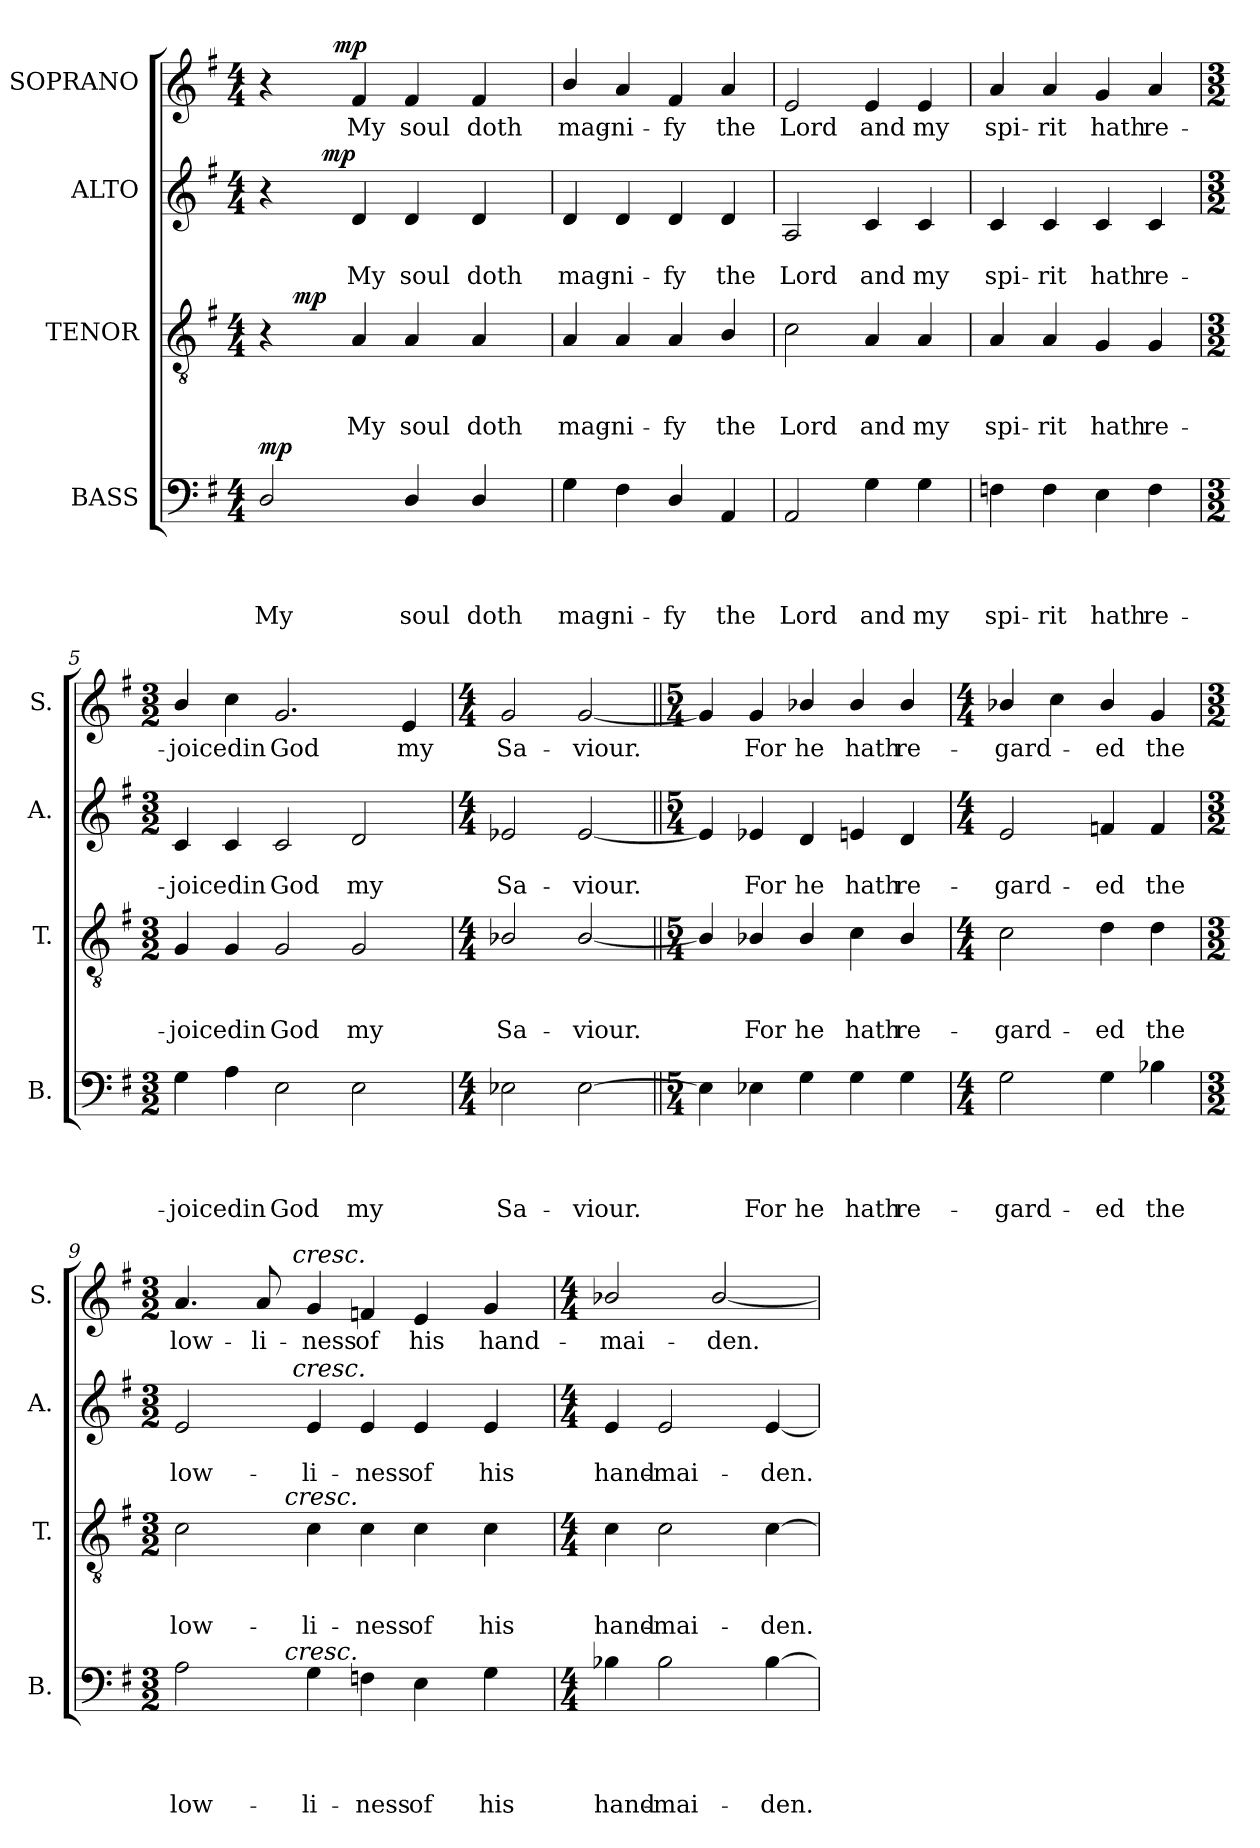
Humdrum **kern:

**kern	**text	**text	**text	**text	**dynam	**kern	**text	**text	**text	**dynam	**kern	**text	**text	**dynam	**kern	**text	**dynam
*part4	*part4	*part4	*part4	*part4	*part4	*part3	*part3	*part3	*part3	*part3	*part2	*part2	*part2	*part2	*part1	*part1	*part1
*staff4	*staff4	*staff4	*staff4	*staff4	*staff4	*staff3	*staff3	*staff3	*staff3	*staff3	*staff2	*staff2	*staff2	*staff2	*staff1	*staff1	*staff1
*I"BASS	*	*	*	*	*	*I"TENOR	*	*	*	*	*I"ALTO	*	*	*	*I"SOPRANO	*	*
*I'B.	*	*	*	*	*	*I'T.	*	*	*	*	*I'A.	*	*	*	*I'S.	*	*
*clefF4	*	*	*	*	*	*clefGv2	*	*	*	*	*clefG2	*	*	*	*clefG2	*	*
*k[f#]	*	*	*	*	*	*k[f#]	*	*	*	*	*k[f#]	*	*	*	*k[f#]	*	*
*G:	*	*	*	*	*	*G:	*	*	*	*	*G:	*	*	*	*G:	*	*
*M4/4	*	*	*	*	*	*M4/4	*	*	*	*	*M4/4	*	*	*	*M4/4	*	*
=1	=1	=1	=1	=1	=1	=1	=1	=1	=1	=1	=1	=1	=1	=1	=1	=1	=1
!	!	!	!	!LO:LY:b	!LO:DY:a	!	!	!	!	!	!	!	!	!	!	!	!
*	*	*	*	*	*	*^	*	*	*	*	*^	*	*	*	*^	*	*
2D/	.	.	.	My	mp	4r	8ryy	.	.	.	.	4r	8.ryy	.	.	.	4r	6ryy	.	.
!	!	!	!	!	!	!	!	!	!	!	!LO:DY:b	!	!	!	!	!	!	!	!	!
.	.	.	.	.	.	.	2..ryy	.	.	.	mp	.	.	.	.	.	.	.	.	.
.	.	.	.	.	.	.	.	.	.	.	.	.	.	.	.	.	.	24ryy	.	.
!	!	!	!	!	!	!	!	!	!	!	!	!	!	!	!	!LO:DY:a	!	!	!	!
.	.	.	.	.	.	.	.	.	.	.	.	.	2ryy	.	.	mp	.	.	.	.
!	!	!	!	!	!	!	!	!	!	!	!	!	!	!	!	!	!	!	!	!LO:DY:a
.	.	.	.	.	.	.	.	.	.	.	.	.	.	.	.	.	.	3%2ryy	.	mp
!	!	!	!	!	!	!	!	!	!	!LO:LY:b	!	!	!	!	!LO:LY:b	!	!	!	!LO:LY:b	!
.	.	.	.	.	.	4A/	.	.	.	My	.	4d/	.	.	My	.	4f#/	.	My	.
!	!	!	!	!LO:LY:b	!	!	!	!	!	!LO:LY:b	!	!	!	!	!LO:LY:b	!	!	!	!LO:LY:b	!
4D/	.	.	.	soul	.	4A/	.	.	.	soul	.	4d/	.	.	soul	.	4f#/	.	soul	.
.	.	.	.	.	.	.	.	.	.	.	.	.	4ryy	.	.	.	.	.	.	.
!	!	!	!	!LO:LY:b	!	!	!	!	!	!LO:LY:b	!	!	!	!	!LO:LY:b	!	!	!	!LO:LY:b	!
4D/	.	.	.	doth	.	4A/	.	.	.	doth	.	4d/	.	.	doth	.	4f#/	.	doth	.
.	.	.	.	.	.	.	.	.	.	.	.	.	.	.	.	.	.	12.ryy	.	.
.	.	.	.	.	.	.	.	.	.	.	.	.	16ryy	.	.	.	.	.	.	.
=2	=2	=2	=2	=2	=2	=2	=2	=2	=2	=2	=2	=2	=2	=2	=2	=2	=2	=2	=2	=2
!	!	!	!	!LO:LY:b	!	!	!	!	!	!LO:LY:b	!	!	!	!	!LO:LY:b	!	!	!	!LO:LY:b	!
*	*	*	*	*	*	*v	*v	*	*	*	*	*	*	*	*	*	*v	*v	*	*
*	*	*	*	*	*	*	*	*	*	*	*v	*v	*	*	*	*	*	*
4G\	.	.	.	mag-	.	4A/	.	.	mag-	.	4d/	.	mag-	.	4b/	mag-	.
!	!	!	!	!LO:LY:b	!	!	!	!	!LO:LY:b	!	!	!	!LO:LY:b	!	!	!LO:LY:b	!
4F#\	.	.	.	-ni-	.	4A/	.	.	-ni-	.	4d/	.	-ni-	.	4a/	-ni-	.
!	!	!	!	!LO:LY:b:rj	!	!	!	!	!LO:LY:b:rj	!	!	!	!LO:LY:b:rj	!	!	!LO:LY:b:rj	!
4D/	.	.	.	-fy	.	4A/	.	.	-fy	.	4d/	.	-fy	.	4f#/	-fy	.
!	!	!	!	!LO:LY:b	!	!	!	!	!LO:LY:b	!	!	!	!LO:LY:b	!	!	!LO:LY:b	!
4AA/	.	.	.	the	.	4B/	.	.	the	.	4d/	.	the	.	4a/	the	.
=3	=3	=3	=3	=3	=3	=3	=3	=3	=3	=3	=3	=3	=3	=3	=3	=3	=3
!	!	!	!	!LO:LY:b	!	!	!	!	!LO:LY:b	!	!	!	!LO:LY:b	!	!	!LO:LY:b	!
2AA/	.	.	.	Lord	.	2c\	.	.	Lord	.	2A/	.	Lord	.	2e/	Lord	.
!	!	!	!	!LO:LY:b	!	!	!	!	!LO:LY:b	!	!	!	!LO:LY:b	!	!	!LO:LY:b	!
4G\	.	.	.	and	.	4A/	.	.	and	.	4c/	.	and	.	4e/	and	.
!	!	!	!	!LO:LY:b	!	!	!	!	!LO:LY:b	!	!	!	!LO:LY:b	!	!	!LO:LY:b	!
4G\	.	.	.	my	.	4A/	.	.	my	.	4c/	.	my	.	4e/	my	.
=4	=4	=4	=4	=4	=4	=4	=4	=4	=4	=4	=4	=4	=4	=4	=4	=4	=4
!	!	!	!	!LO:LY:b	!	!	!	!	!LO:LY:b	!	!	!	!LO:LY:b	!	!	!LO:LY:b	!
4Fn\	.	.	.	spi-	.	4A/	.	.	spi-	.	4c/	.	spi-	.	4a/	spi-	.
!	!	!	!	!LO:LY:b:rj	!	!	!	!	!LO:LY:b:rj	!	!	!	!LO:LY:b:rj	!	!	!LO:LY:b:rj	!
4F\	.	.	.	-rit	.	4A/	.	.	-rit	.	4c/	.	-rit	.	4a/	-rit	.
!	!	!	!	!LO:LY:b	!	!	!	!	!LO:LY:b	!	!	!	!LO:LY:b	!	!	!LO:LY:b	!
4E\	.	.	.	hath	.	4G/	.	.	hath	.	4c/	.	hath	.	4g/	hath	.
!	!	!	!	!LO:LY:b	!	!	!	!	!LO:LY:b	!	!	!	!LO:LY:b	!	!	!LO:LY:b	!
4F\	.	.	.	re-	.	4G/	.	.	re-	.	4c/	.	re-	.	4a/	re-	.
=5	=5	=5	=5	=5	=5	=5	=5	=5	=5	=5	=5	=5	=5	=5	=5	=5	=5
*M3/2	*	*	*	*	*	*M3/2	*	*	*	*	*M3/2	*	*	*	*M3/2	*	*
!	!	!	!	!LO:LY:b	!	!	!	!	!LO:LY:b	!	!	!	!LO:LY:b	!	!	!LO:LY:b	!
4G\	.	.	.	-joicedin	.	4G/	.	.	-joicedin	.	4c/	.	-joicedin	.	4b/	-joicedin	.
4A\	.	.	.	.	.	4G/	.	.	.	.	4c/	.	.	.	4cc\	.	.
!	!	!	!	!LO:LY:b	!	!	!	!	!LO:LY:b	!	!	!	!LO:LY:b	!	!	!LO:LY:b	!
2E\	.	.	.	God	.	2G/	.	.	God	.	2c/	.	God	.	2.g/	God	.
!	!	!	!	!LO:LY:b	!	!	!	!	!LO:LY:b	!	!	!	!LO:LY:b	!	!	!	!
2E\	.	.	.	my	.	2G/	.	.	my	.	2d/	.	my	.	.	.	.
!	!	!	!	!	!	!	!	!	!	!	!	!	!	!	!	!LO:LY:b	!
.	.	.	.	.	.	.	.	.	.	.	.	.	.	.	4e/	my	.
=6	=6	=6	=6	=6	=6	=6	=6	=6	=6	=6	=6	=6	=6	=6	=6	=6	=6
*M4/4	*	*	*	*	*	*M4/4	*	*	*	*	*M4/4	*	*	*	*M4/4	*	*
!	!	!	!	!LO:LY:b	!	!	!	!	!LO:LY:b	!	!	!	!LO:LY:b	!	!	!LO:LY:b	!
2E-X\	.	.	.	Sa-	.	2B-X/	.	.	Sa-	.	2e-X/	.	Sa-	.	2g/	Sa-	.
!	!	!	!	!LO:LY:b	!	!	!	!	!LO:LY:b	!	!	!	!LO:LY:b	!	!	!LO:LY:b	!
[<2E-\	.	.	.	-viour.	.	[<2B-/	.	.	-viour.	.	[<2e-/	.	-viour.	.	[<2g/	-viour.	.
!!LO:LB:g=z
=7||	=7||	=7||	=7||	=7||	=7||	=7||	=7||	=7||	=7||	=7||	=7||	=7||	=7||	=7||	=7||	=7||	=7||
*M5/4	*	*	*	*	*	*M5/4	*	*	*	*	*M5/4	*	*	*	*M5/4	*	*
4E-\]	.	.	.	.	.	4B-/]	.	.	.	.	4e-/]	.	.	.	4g/]	.	.
!	!	!	!	!LO:LY:b	!	!	!	!	!LO:LY:b	!	!	!	!LO:LY:b	!	!	!LO:LY:b	!
4E-X\	.	.	.	For	.	4B-X/	.	.	For	.	4e-X/	.	For	.	4g/	For	.
!	!	!	!	!LO:LY:b	!	!	!	!	!LO:LY:b	!	!	!	!LO:LY:b	!	!	!LO:LY:b	!
4G\	.	.	.	he	.	4B-/	.	.	he	.	4d/	.	he	.	4b-X/	he	.
!	!	!	!	!LO:LY:b	!	!	!	!	!LO:LY:b	!	!	!	!LO:LY:b	!	!	!LO:LY:b	!
4G\	.	.	.	hath	.	4c\	.	.	hath	.	4en/	.	hath	.	4b-/	hath	.
!	!	!	!	!LO:LY:b	!	!	!	!	!LO:LY:b	!	!	!	!LO:LY:b	!	!	!LO:LY:b	!
4G\	.	.	.	re-	.	4B-/	.	.	re-	.	4d/	.	re-	.	4b-/	re-	.
=8	=8	=8	=8	=8	=8	=8	=8	=8	=8	=8	=8	=8	=8	=8	=8	=8	=8
*M4/4	*	*	*	*	*	*M4/4	*	*	*	*	*M4/4	*	*	*	*M4/4	*	*
!	!	!	!	!LO:LY:b	!	!	!	!	!LO:LY:b	!	!	!	!LO:LY:b	!	!	!LO:LY:b	!
2G\	.	.	.	-gard-	.	2c\	.	.	-gard-	.	2e/	.	-gard-	.	4b-X/	-gard-	.
.	.	.	.	.	.	.	.	.	.	.	.	.	.	.	4cc\	.	.
!	!	!	!	!LO:LY:b	!	!	!	!	!LO:LY:b	!	!	!	!LO:LY:b	!	!	!LO:LY:b	!
4G\	.	.	.	-ed	.	4d\	.	.	-ed	.	4fn/	.	-ed	.	4b-/	-ed	.
!	!	!	!	!LO:LY:b	!	!	!	!	!LO:LY:b	!	!	!	!LO:LY:b	!	!	!LO:LY:b	!
4B-X\	.	.	.	the	.	4d\	.	.	the	.	4f/	.	the	.	4g/	the	.
=9	=9	=9	=9	=9	=9	=9	=9	=9	=9	=9	=9	=9	=9	=9	=9	=9	=9
*M3/2	*	*	*	*	*	*M3/2	*	*	*	*	*M3/2	*	*	*	*M3/2	*	*
!	!	!	!	!LO:LY:b	!	!	!	!	!LO:LY:b	!	!	!	!LO:LY:b	!	!	!LO:LY:b	!
*^	*	*	*	*	*	*^	*	*	*	*	*^	*	*	*	*^	*	*
2A\	3ryy	.	.	.	low-	.	2c\	3ryy	.	.	low-	.	2e/	4...ryy	.	low-	.	4.a/	4...ryy	low-	.
.	12.ryy	.	.	.	.	.	.	12.ryy	.	.	.	.	.	.	.	.	.	.	.	.	.
!	!	!	!	!	!	!	!	!	!	!	!	!	!	!	!	!	!	!	!	!LO:LY:b	!
.	.	.	.	.	.	.	.	.	.	.	.	.	.	.	.	.	.	8a/	.	-li-	.
!	!	!	!	!	!	!	!	!LO:TX:a:i:t=cresc.	!	!	!	!	!	!	!	!	!	!	!	!	!
!	!LO:TX:a:i:t=cresc.	!	!	!	!	!	!	!	!	!	!	!	!	!	!	!	!	!	!	!	!
.	3%2ryy	.	.	.	.	.	.	3%2ryy	.	.	.	.	.	.	.	.	.	.	.	.	.
!	!	!	!	!	!	!	!	!	!	!	!	!	!	!	!	!	!	!	!LO:TX:a:i:t=cresc.	!	!
!	!	!	!	!	!	!	!	!	!	!	!	!	!	!LO:TX:a:i:t=cresc.	!	!	!	!	!	!	!
.	.	.	.	.	.	.	.	.	.	.	.	.	.	1ryy	.	.	.	.	1ryy	.	.
!	!	!	!	!	!LO:LY:b	!	!	!	!	!	!LO:LY:b	!	!	!	!	!LO:LY:b	!	!	!	!LO:LY:b	!
4G\	.	.	.	.	-li-	.	4c\	.	.	.	-li-	.	4e/	.	.	-li-	.	4g/	.	-ness	.
!	!	!	!	!	!LO:LY:b	!	!	!	!	!	!LO:LY:b	!	!	!	!	!LO:LY:b	!	!	!	!LO:LY:b	!
4Fn\	.	.	.	.	-ness	.	4c\	.	.	.	-ness	.	4e/	.	.	-ness	.	4fn/	.	of	.
!	!	!	!	!	!LO:LY:b	!	!	!	!	!	!LO:LY:b	!	!	!	!	!LO:LY:b	!	!	!	!LO:LY:b	!
4E\	.	.	.	.	of	.	4c\	.	.	.	of	.	4e/	.	.	of	.	4e/	.	his	.
.	3ryy	.	.	.	.	.	.	3ryy	.	.	.	.	.	.	.	.	.	.	.	.	.
!	!	!	!	!	!LO:LY:b	!	!	!	!	!	!LO:LY:b	!	!	!	!	!LO:LY:b	!	!	!	!LO:LY:b	!
4G\	.	.	.	.	his	.	4c\	.	.	.	his	.	4e/	.	.	his	.	4g/	.	hand-	.
.	24ryy	.	.	.	.	.	.	24ryy	.	.	.	.	.	.	.	.	.	.	.	.	.
.	.	.	.	.	.	.	.	.	.	.	.	.	.	32ryy	.	.	.	.	32ryy	.	.
*v	*v	*	*	*	*	*	*	*	*	*	*	*	*v	*v	*	*	*	*v	*v	*	*
*	*	*	*	*	*	*v	*v	*	*	*	*	*	*	*	*	*	*	*
=10	=10	=10	=10	=10	=10	=10	=10	=10	=10	=10	=10	=10	=10	=10	=10	=10	=10
*M4/4	*	*	*	*	*	*M4/4	*	*	*	*	*M4/4	*	*	*	*M4/4	*	*
*^	*	*	*	*	*	*^	*	*	*	*	*^	*	*	*	*^	*	*
!	!	!	!	!	!LO:LY:b	!	!	!	!	!	!LO:LY:b	!	!	!	!	!LO:LY:b	!	!	!	!LO:LY:b	!
*v	*v	*	*	*	*	*	*	*	*	*	*	*	*v	*v	*	*	*	*v	*v	*	*
*	*	*	*	*	*	*v	*v	*	*	*	*	*	*	*	*	*	*	*
4B-X\	.	.	.	hand-	.	4c\	.	.	hand-	.	4e/	.	hand-	.	2b-X/	-mai-	.
!	!	!	!	!LO:LY:b:rj	!	!	!	!	!LO:LY:b:rj	!	!	!	!LO:LY:b:rj	!	!	!	!
2B-\	.	.	.	-mai-	.	2c\	.	.	-mai-	.	2e/	.	-mai-	.	.	.	.
!	!	!	!	!	!	!	!	!	!	!	!	!	!	!	!	!LO:LY:b	!
.	.	.	.	.	.	.	.	.	.	.	.	.	.	.	[<2b-/	-den.	.
!	!	!	!	!LO:LY:b	!	!	!	!	!LO:LY:b	!	!	!	!LO:LY:b	!	!	!	!
[>4B-\	.	.	.	-den.	.	[>4c\	.	.	-den.	.	[<4e/	.	-den.	.	.	.	.
=	=	=	=	=	=	=	=	=	=	=	=	=	=	=	=	=	=
*-	*-	*-	*-	*-	*-	*-	*-	*-	*-	*-	*-	*-	*-	*-	*-	*-	*-
